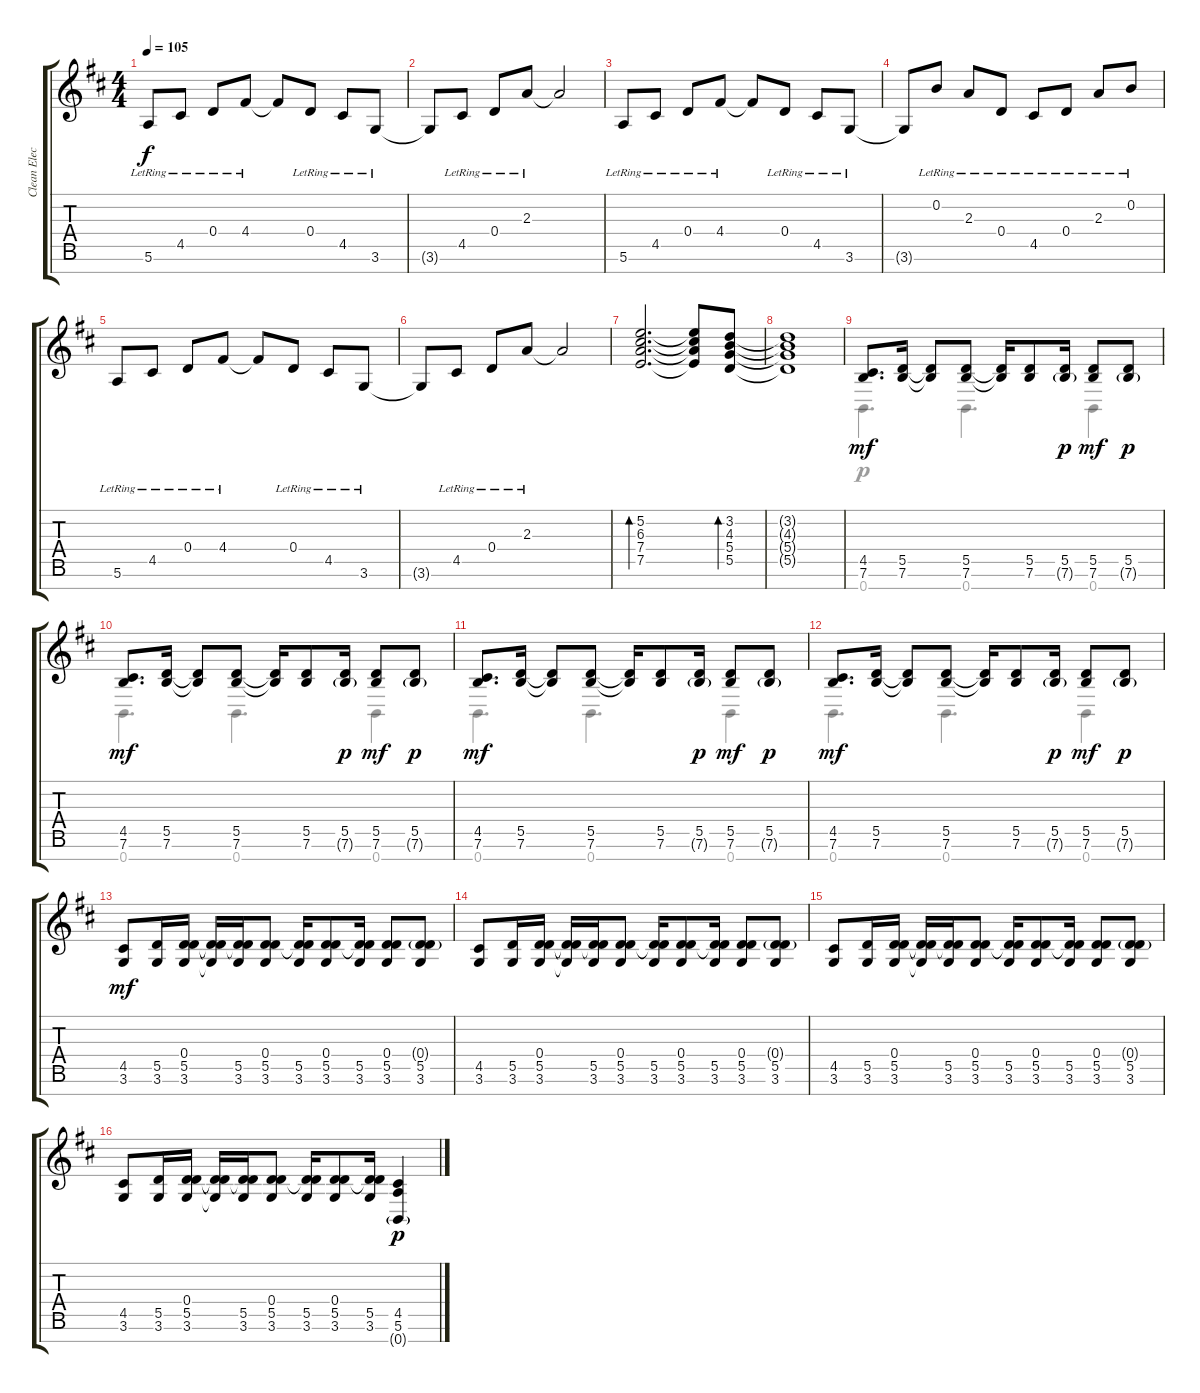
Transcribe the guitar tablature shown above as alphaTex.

\track ("Clean Electric" "Clean Elec") {instrument acousticguitarsteel}
\staff {score tabs}
\tuning (E4 B3 G3 D3 A2 E2 B1) {hide}
\voice
\ts (4 4)
\tempo 105
\clef g2
\ks d
5.6{lr}.8{dy f} 4.5{lr}.8 0.4{lr}.8 4.4{lr}.8 4.4{t}.8 0.4{lr}.8 4.5{lr}.8 3.6{lr}.8 |
3.6{t}.8 4.5{lr}.8 0.4{lr}.8 2.3{lr}.8 2.3{t}.2 |
5.6{lr}.8 4.5{lr}.8 0.4{lr}.8 4.4{lr}.8 4.4{t}.8 0.4{lr}.8 4.5{lr}.8 3.6{lr}.8 |
3.6{t}.8 0.2{lr}.8 2.3{lr}.8 0.4{lr}.8 4.5{lr}.8 0.4{lr}.8 2.3{lr}.8 0.2{lr}.8 |
5.6{lr}.8 4.5{lr}.8 0.4{lr}.8 4.4{lr}.8 4.4{t}.8 0.4{lr}.8 4.5{lr}.8 3.6{lr}.8 |
3.6{t}.8 4.5{lr}.8 0.4{lr}.8 2.3{lr}.8 2.3{t}.2 |
(5.2 6.3 7.4 7.5).2{d bd 240} (5.2{t} 6.3{t} 7.4{t} 7.5{t}).8 (3.2 4.3 5.4 5.5).8{bd 240} |
(3.2{t} 4.3{t} 5.4{t} 5.5{t}).1 |
(4.5 7.6).8{d dy mf} (5.5 7.6).16 (5.5{t} 7.6{t}).8 (5.5 7.6).8 (5.5{t} 7.6{t}).16 (5.5 7.6).8 (5.5 7.6{g}).16{dy p} (5.5 7.6).8{dy mf} (5.5 7.6{g}).8{dy p} |
(4.5 7.6).8{d dy mf} (5.5 7.6).16 (5.5{t} 7.6{t}).8 (5.5 7.6).8 (5.5{t} 7.6{t}).16 (5.5 7.6).8 (5.5 7.6{g}).16{dy p} (5.5 7.6).8{dy mf} (5.5 7.6{g}).8{dy p} |
(4.5 7.6).8{d dy mf} (5.5 7.6).16 (5.5{t} 7.6{t}).8 (5.5 7.6).8 (5.5{t} 7.6{t}).16 (5.5 7.6).8 (5.5 7.6{g}).16{dy p} (5.5 7.6).8{dy mf} (5.5 7.6{g}).8{dy p} |
(4.5 7.6).8{d dy mf} (5.5 7.6).16 (5.5{t} 7.6{t}).8 (5.5 7.6).8 (5.5{t} 7.6{t}).16 (5.5 7.6).8 (5.5 7.6{g}).16{dy p} (5.5 7.6).8{dy mf} (5.5 7.6{g}).8{dy p} |
(4.5 3.6).8{dy mf} (5.5 3.6).16 (0.4 5.5 3.6).16 (0.4{t} 5.5{t} 3.6{t}).16 (0.4{t} 5.5 3.6).16 (0.4 5.5 3.6).8 (0.4{t} 5.5 3.6).16 (0.4 5.5 3.6).8 (0.4{t} 5.5 3.6).16 (0.4 5.5 3.6).8 (0.4{g} 5.5 3.6).8 |
(4.5 3.6).8 (5.5 3.6).16 (0.4 5.5 3.6).16 (0.4{t} 5.5{t} 3.6{t}).16 (0.4{t} 5.5 3.6).16 (0.4 5.5 3.6).8 (0.4{t} 5.5 3.6).16 (0.4 5.5 3.6).8 (0.4{t} 5.5 3.6).16 (0.4 5.5 3.6).8 (0.4{g} 5.5 3.6).8 |
(4.5 3.6).8 (5.5 3.6).16 (0.4 5.5 3.6).16 (0.4{t} 5.5{t} 3.6{t}).16 (0.4{t} 5.5 3.6).16 (0.4 5.5 3.6).8 (0.4{t} 5.5 3.6).16 (0.4 5.5 3.6).8 (0.4{t} 5.5 3.6).16 (0.4 5.5 3.6).8 (0.4{g} 5.5 3.6).8 |
(4.5 3.6).8 (5.5 3.6).16 (0.4 5.5 3.6).16 (0.4{t} 5.5{t} 3.6{t}).16 (0.4{t} 5.5 3.6).16 (0.4 5.5 3.6).8 (0.4{t} 5.5 3.6).16 (0.4 5.5 3.6).8 (0.4{t} 5.5 3.6).16 (4.5 5.6 0.7{g}).4{dy p}
\voice
\clef g2
\ottava regular
\simile none
\ks d
|
|
|
|
|
|
|
|
0.7.4{d} 0.7.4{d} 0.7.4 |
0.7.4{d} 0.7.4{d} 0.7.4 |
0.7.4{d} 0.7.4{d} 0.7.4 |
0.7.4{d} 0.7.4{d} 0.7.4 |
|
|
|
